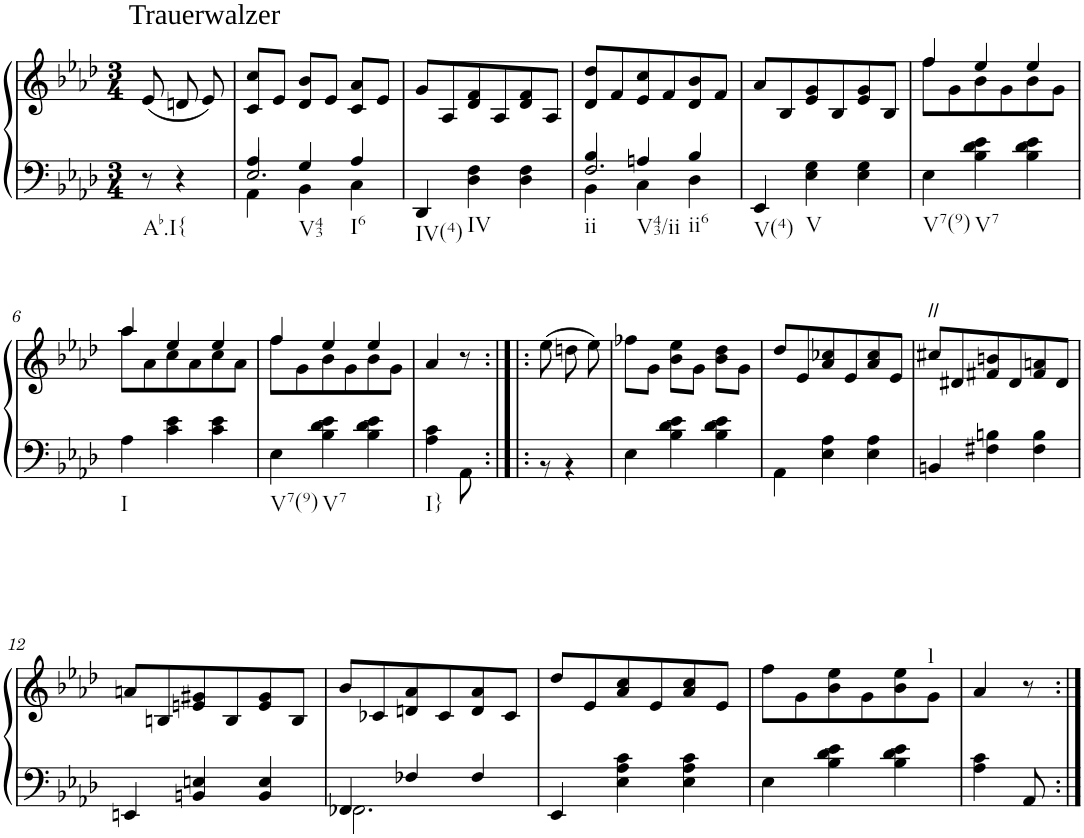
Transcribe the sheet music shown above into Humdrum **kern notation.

**kern	**kern
*part1	*part1
*staff2	*staff1
*I"1.	*
*clefF4	*clefG2
*k[b-e-a-d-]	*k[b-e-a-d-]
*M3/4	*M3/4
=	=
*^	*
*	*^	*
!	!	!	!LO:TX:a:t=Trauerwalzer
!LO:TX:b:t=Ab.I{	!	!	!
8r	4ryy	4ryy	(<8e-/
4r	.	.	8dn/
.	8ryy	8ryy	8e-/)
=1	=1	=1	=1
4A-/	4AA-\	2.E-/	8c/ 8cc/L
.	.	.	8e-/J
!LO:TX:b:t=V43	!	!	!
4G/	4BB-\	.	8d-/ 8b-/L
.	.	.	8e-/J
!LO:TX:b:t=I6	!	!	!
4A-/	4C\	.	8c/ 8a-/L
.	.	.	8e-/J
=2	=2	=2	=2
!LO:TX:b:t=IV(4)	!	!	!
!LO:TX:b:t=IV	!	!	!
4DD-/	2ryy	2ryy	8g/L
.	.	.	8A-/
4D-\ 4F\	.	.	8d-/ 8f/
.	.	.	8A-/
4D-\ 4F\	4ryy	4ryy	8d-/ 8f/
.	.	.	8A-/J
=3	=3	=3	=3
!LO:TX:b:t=ii	!	!	!
4B-/	4BB-\	2.F/	8d-/ 8dd-/L
.	.	.	8f/
!LO:TX:b:t=V43/ii	!	!	!
4An/	4C\	.	8e-/ 8cc/
.	.	.	8f/
!LO:TX:b:t=ii6	!	!	!
4B-/	4D-\	.	8d-/ 8b-/
.	.	.	8f/J
=4	=4	=4	=4
!LO:TX:b:t=V(4)	!	!	!
!LO:TX:b:t=V	!	!	!
4EE-/	2ryy	2ryy	8a-/L
.	.	.	8B-/
4E-\ 4G\	.	.	8e-/ 8g/
.	.	.	8B-/
4E-\ 4G\	4ryy	4ryy	8e-/ 8g/
.	.	.	8B-/J
*v	*v	*v	*
=5	=5
*	*^
!LO:TX:b:t=V7(9)	!	!
4E-\	4ff/	8ff\L
.	.	8g\
!LO:TX:b:t=V7	!	!
4B-\ 4d-\ 4e-\	4ee-/	8b-\
.	.	8g\
4B-\ 4d-\ 4e-\	4ee-/	8b-\
.	.	8g\J
!!LO:LB:g=z	!!
=6	=6	=6
!LO:TX:b:t=I	!	!
4A-\	4aa-/	8aa-\L
.	.	8a-\
4c\ 4e-\	4ee-/	8cc\
.	.	8a-\
4c\ 4e-\	4ee-/	8cc\
.	.	8a-\J
=7	=7	=7
!LO:TX:b:t=V7(9)	!	!
4E-\	4ff/	8ff\L
.	.	8g\
!LO:TX:b:t=V7	!	!
4B-\ 4d-\ 4e-\	4ee-/	8b-\
.	.	8g\
4B-\ 4d-\ 4e-\	4ee-/	8b-\
.	.	8g\J
=8	=8	=8
*^	*	*
!LO:TX:b:t=I}	!	!	!
*	*	*v	*v
4ryy	4A-\ 4c\	4a-/
8ryy	8AA-\	8r
=8X1:|!|:	=8X1:|!|:	=8X1:|!|:
4ryy	8r	(>8ee-\
.	4r	8ddn\
8ryy	.	8ee-\)
=9	=9	=9
2ryy	4E-\	8ff-X\L
.	.	8g\J
.	4B-\ 4d-\ 4e-\	8b-\ 8ee-\L
.	.	8g\J
4ryy	4B-\ 4d-\ 4e-\	8b-\ 8dd-\L
.	.	8g\J
=10	=10	=10
2ryy	4AA-\	8dd-/L
.	.	8e-/
.	4E-\ 4A-\	8a-/ 8cc-X/
.	.	8e-/
4ryy	4E-\ 4A-\	8a-/ 8cc-/
.	.	8e-/J
=11	=11	=11
!	!	!LO:TX:a:t=//
!LO:TX:b:t=l	!	!
4BBn/	2ryy	8cc#X/L
.	.	8d#X/
4F#X\ 4Bn\	.	8f#X/ 8bn/
.	.	8d#/
4F#\ 4B\	4ryy	8f#/ 8an/
.	.	8d#/J
!!LO:LB:g=z
=12	=12	=12
4EEn/	2ryy	8an/L
.	.	8Bn/
4BBn/ 4En/	.	8en/ 8g#X/
.	.	8B/
4BB/ 4E/	4ryy	8e/ 8g#/
.	.	8B/J
=13	=13	=13
4FF-X/	2.FF-\	8b-/L
.	.	8c-X/
4F-X/	.	8dn/ 8a-/
.	.	8c-/
4F-/	.	8d/ 8a-/
.	.	8c-/J
=14	=14	=14
4EE-/	2ryy	8dd-/L
.	.	8e-/
4E-\ 4A-\ 4c\	.	8a-/ 8cc/
.	.	8e-/
4E-\ 4A-\ 4c\	4ryy	8a-/ 8cc/
.	.	8e-/J
=15	=15	=15
4E-\	2ryy	8ff\L
.	.	8g\
4B-\ 4d-\ 4e-\	.	8b-\ 8ee-\
.	.	8g\
4B-\ 4d-\ 4e-\	4ryy	8b-\ 8ee-\
.	.	8g\J
=16	=16	=16
4A-\ 4c\	4ryy	4a-/
8AA-/	8ryy	8r
*v	*v	*
=:|!	=:|!
*-	*-
